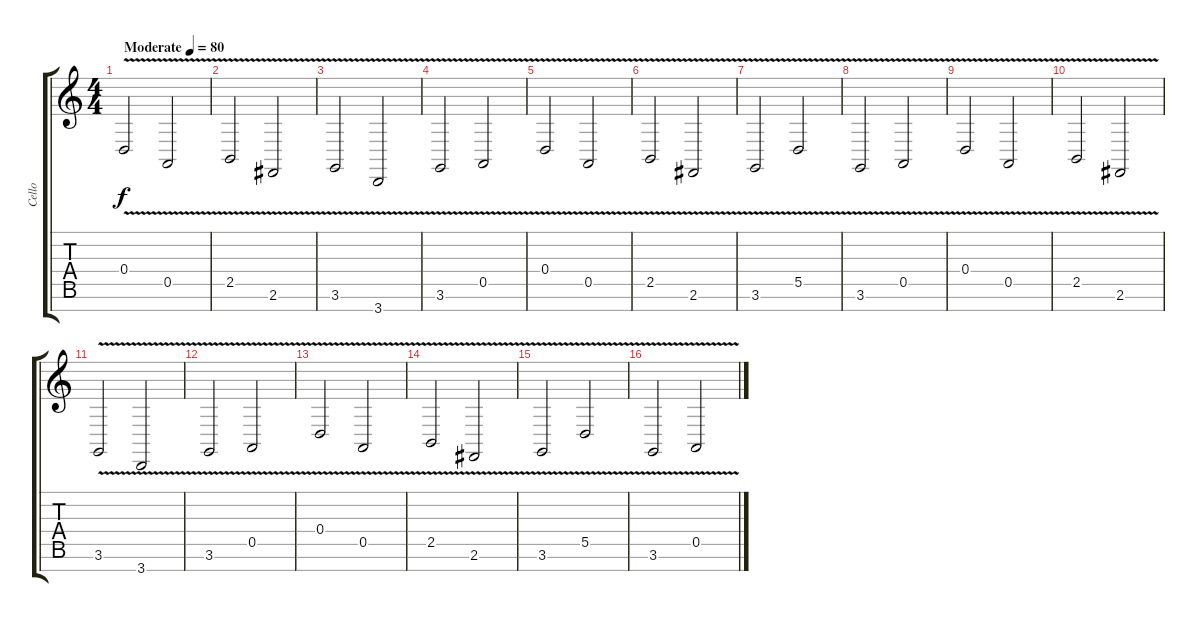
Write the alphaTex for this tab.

\track ("Cello" "Cello") {instrument cello}
\staff {score tabs}
\tuning (E4 B3 G3 D3 A2 E2 B1) {hide}
\ts (4 4)
\tempo (80 "Moderate")
\clef g2
\ks c
0.4{v}.2{dy f instrument cello} 0.5{v}.2 |
2.5{v}.2 2.6{v}.2 |
3.6{v}.2 3.7{v}.2 |
3.6{v}.2 0.5{v}.2 |
0.4{v}.2 0.5{v}.2 |
2.5{v}.2 2.6{v}.2 |
3.6{v}.2 5.5{v}.2 |
3.6{v}.2 0.5{v}.2 |
0.4{v}.2 0.5{v}.2 |
2.5{v}.2 2.6{v}.2 |
3.6{v}.2 3.7{v}.2 |
3.6{v}.2 0.5{v}.2 |
0.4{v}.2 0.5{v}.2 |
2.5{v}.2 2.6{v}.2 |
3.6{v}.2 5.5{v}.2 |
3.6{v}.2 0.5{v}.2
